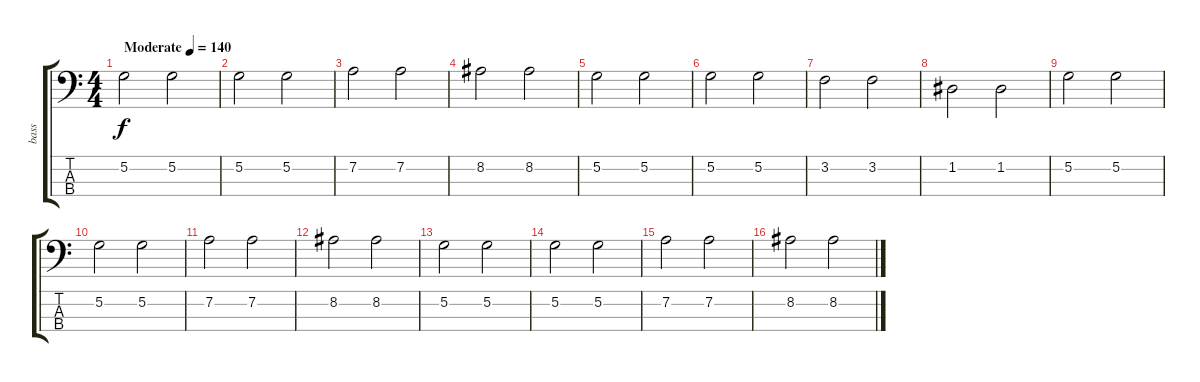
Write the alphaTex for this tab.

\track ("bass" "bass") {instrument acousticbass}
\staff {score tabs}
\tuning (G2 D2 A1 E1) {hide}
\ts (4 4)
\tempo (140 "Moderate")
\clef f4
\ks c
5.2.2{dy f instrument acousticbass} 5.2.2 |
5.2.2 5.2.2 |
7.2.2 7.2.2 |
8.2.2 8.2.2 |
5.2.2 5.2.2 |
5.2.2 5.2.2 |
3.2.2 3.2.2 |
1.2.2 1.2.2 |
5.2.2 5.2.2 |
5.2.2 5.2.2 |
7.2.2 7.2.2 |
8.2.2 8.2.2 |
5.2.2 5.2.2 |
5.2.2 5.2.2 |
7.2.2 7.2.2 |
8.2.2 8.2.2
